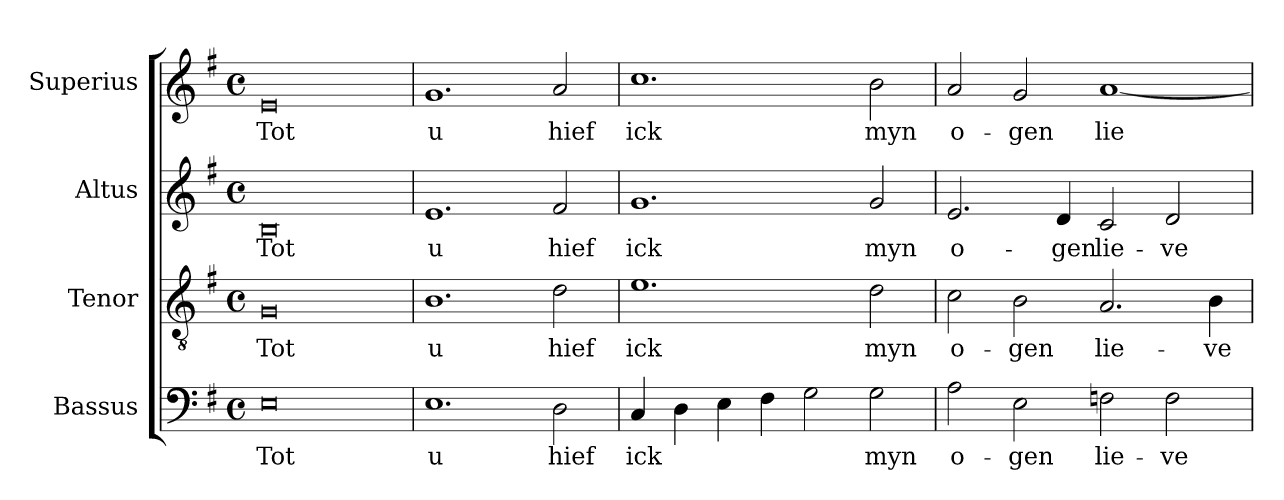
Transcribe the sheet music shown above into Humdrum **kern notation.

**kern	**text	**kern	**text	**kern	**text	**kern	**text
*part4	*part4	*part3	*part3	*part2	*part2	*part1	*part1
*staff4	*staff4	*staff3	*staff3	*staff2	*staff2	*staff1	*staff1
*I"Bassus	*	*I"Tenor	*	*I"Altus	*	*I"Superius	*
*I'B	*	*I'T	*	*I'A	*	*I'S	*
!!LO:PB:g=z
*clefF4	*	*clefGv2	*	*clefG2	*	*clefG2	*
*	*	*ITrd7c12	*	*ITrd7c12	*	*	*
*k[f#]	*	*k[f#]	*	*k[f#]	*	*k[f#]	*
*G:	*	*G:	*	*G:	*	*G:	*
*M4/4	*	*M4/4	*	*M4/4	*	*M4/4	*
*met(c)	*	*met(c)	*	*met(c)	*	*met(c)	*
=1	=1	=1	=1	=1	=1	=1	=1
!	!LO:LY:b:color=#000000	!	!	!	!	!	!
!	!	!	!LO:LY:b:color=#000000	!	!	!	!
!	!	!	!	!	!LO:LY:b:color=#000000	!	!
!	!	!	!	!	!	!	!LO:LY:b:color=#000000
0Ei	Tot	0GGi	Tot	0BBi	Tot	0ei	Tot
=2	=2	=2	=2	=2	=2	=2	=2
!	!LO:LY:b:color=#000000	!	!	!	!	!	!
!	!	!	!LO:LY:b:color=#000000	!	!	!	!
!	!	!	!	!	!LO:LY:b:color=#000000	!	!
!	!	!	!	!	!	!	!LO:LY:b:color=#000000
1.Ei	u	1.BBi	u	1.Ei	u	1.gi	u
!	!LO:LY:b:color=#000000	!	!	!	!	!	!
!	!	!	!LO:LY:b:color=#000000	!	!	!	!
!	!	!	!	!	!LO:LY:b:color=#000000	!	!
!	!	!	!	!	!	!	!LO:LY:b:color=#000000
2Di\	hief	2Di\	hief	2F#i/	hief	2ai/	hief
=3	=3	=3	=3	=3	=3	=3	=3
!	!LO:LY:b:color=#000000	!	!	!	!	!	!
!	!	!	!LO:LY:b:color=#000000	!	!	!	!
!	!	!	!	!	!LO:LY:b:color=#000000	!	!
!	!	!	!	!	!	!	!LO:LY:b:color=#000000
4Ci/	ick	1.Ei	ick	1.Gi	ick	1.cci	ick
4Di\	.	.	.	.	.	.	.
4Ei\	.	.	.	.	.	.	.
4F#i\	.	.	.	.	.	.	.
2Gi\	.	.	.	.	.	.	.
!	!LO:LY:b:color=#000000	!	!	!	!	!	!
!	!	!	!LO:LY:b:color=#000000	!	!	!	!
!	!	!	!	!	!LO:LY:b:color=#000000	!	!
!	!	!	!	!	!	!	!LO:LY:b:color=#000000
2Gi\	myn	2Di\	myn	2Gi/	myn	2bi\	myn
=4	=4	=4	=4	=4	=4	=4	=4
!	!LO:LY:b:color=#000000	!	!	!	!	!	!
!	!	!	!LO:LY:b:color=#000000	!	!	!	!
!	!	!	!	!	!LO:LY:b:color=#000000	!	!
!	!	!	!	!	!	!	!LO:LY:b:color=#000000
2Ai\	o-	2Ci\	o-	2.Ei/	o-	2ai/	o-
!	!LO:LY:b:color=#000000	!	!	!	!	!	!
!	!	!	!LO:LY:b:color=#000000	!	!	!	!
!	!	!	!	!	!	!	!LO:LY:b:color=#000000
2Ei\	-gen	2BBi\	-gen	.	.	2gi/	-gen
!	!	!	!	!	!LO:LY:b:color=#000000	!	!
.	.	.	.	4Di/	-gen	.	.
!	!LO:LY:b:color=#000000	!	!	!	!	!	!
!	!	!	!LO:LY:b:color=#000000	!	!	!	!
!	!	!	!	!	!LO:LY:b:color=#000000	!	!
!	!	!	!	!	!	!	!LO:LY:b:color=#000000
2Fni\	lie-	2.AAi/	lie-	2Ci/	lie-	[<1ai	lie-
!	!LO:LY:b:color=#000000	!	!	!	!	!	!
!	!	!	!	!	!LO:LY:b:color=#000000	!	!
2Fi\	-ve	.	.	2Di/	-ve	.	.
!	!	!	!LO:LY:b:color=#000000	!	!	!	!
.	.	4BBi\	-ve	.	.	.	.
=	=	=	=	=	=	=	=
*-	*-	*-	*-	*-	*-	*-	*-
